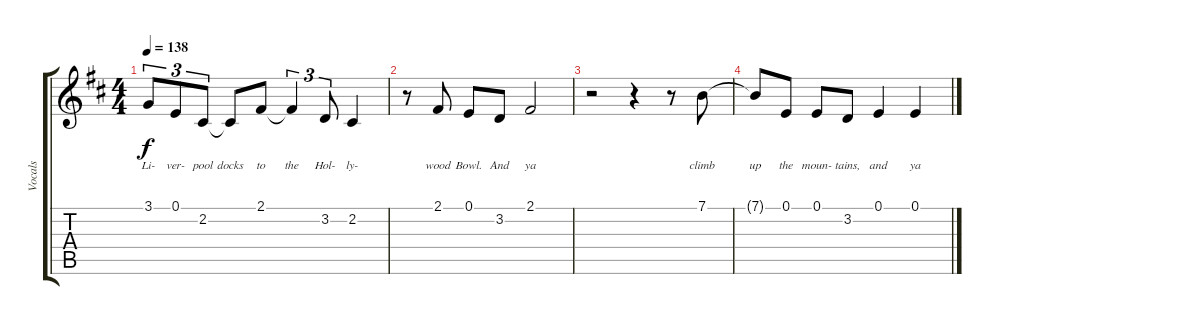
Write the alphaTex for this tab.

\track ("Vocals" "Vocals") {instrument flute}
\staff {score tabs}
\tuning (E4 B3 G3 D3 A2 E2) {hide}
\ts (4 4)
\tempo 138
\clef g2
\ks d
3.1.8{tu (3 2) lyrics (0 "Li-") lyrics (1 "") lyrics (2 "") lyrics (3 "") lyrics (4 "") dy f} 0.1.8{tu (3 2) lyrics (0 "ver-") lyrics (1 "") lyrics (2 "") lyrics (3 "") lyrics (4 "")} 2.2.8{tu (3 2) lyrics (0 "pool") lyrics (1 "") lyrics (2 "") lyrics (3 "") lyrics (4 "")} 2.2{t}.8{lyrics (0 "docks") lyrics (1 "") lyrics (2 "") lyrics (3 "") lyrics (4 "")} 2.1.8{lyrics (0 "to") lyrics (1 "") lyrics (2 "") lyrics (3 "") lyrics (4 "")} 2.1{t}.4{tu (3 2) lyrics (0 "the") lyrics (1 "") lyrics (2 "") lyrics (3 "") lyrics (4 "")} 3.2.8{tu (3 2) lyrics (0 "Hol-") lyrics (1 "") lyrics (2 "") lyrics (3 "") lyrics (4 "")} 2.2.4{lyrics (0 "ly-") lyrics (1 "") lyrics (2 "") lyrics (3 "") lyrics (4 "")} |
r.8 2.1.8{lyrics (0 "wood") lyrics (1 "") lyrics (2 "") lyrics (3 "") lyrics (4 "")} 0.1.8{lyrics (0 "Bowl.") lyrics (1 "") lyrics (2 "") lyrics (3 "") lyrics (4 "")} 3.2.8{lyrics (0 "And") lyrics (1 "") lyrics (2 "") lyrics (3 "") lyrics (4 "")} 2.1.2{lyrics (0 "ya") lyrics (1 "") lyrics (2 "") lyrics (3 "") lyrics (4 "")} |
r.2 r.4 r.8 7.1.8{lyrics (0 "climb") lyrics (1 "") lyrics (2 "") lyrics (3 "") lyrics (4 "")} |
7.1{t}.8{lyrics (0 "up") lyrics (1 "") lyrics (2 "") lyrics (3 "") lyrics (4 "")} 0.1.8{lyrics (0 "the") lyrics (1 "") lyrics (2 "") lyrics (3 "") lyrics (4 "")} 0.1.8{lyrics (0 "moun-") lyrics (1 "") lyrics (2 "") lyrics (3 "") lyrics (4 "")} 3.2.8{lyrics (0 "tains,") lyrics (1 "") lyrics (2 "") lyrics (3 "") lyrics (4 "")} 0.1.4{lyrics (0 "and") lyrics (1 "") lyrics (2 "") lyrics (3 "") lyrics (4 "")} 0.1.4{lyrics (0 "ya") lyrics (1 "") lyrics (2 "") lyrics (3 "") lyrics (4 "")}
